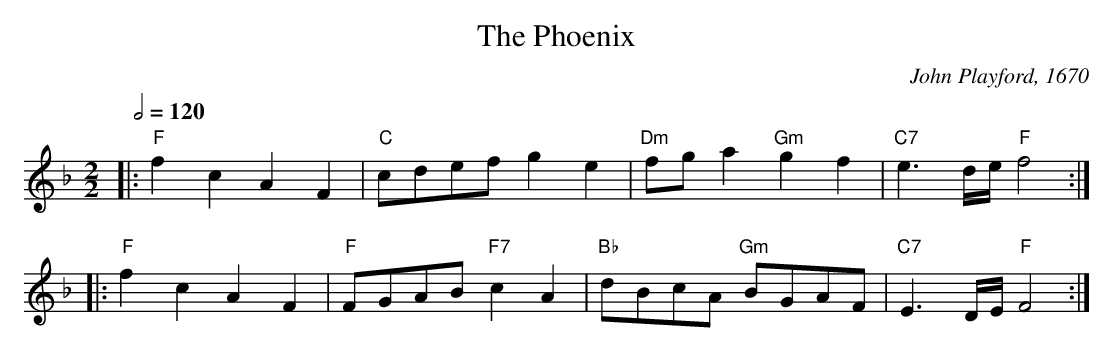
X:1
T:The Phoenix
M:2/2
L:1/8
C:John Playford, 1670
Q:1/2=120
K:F
|: "F"f2 c2 A2 F2 | "C"cdef g2 e2 | "Dm"fg a2 "Gm"g2 f2 | "C7"e3 d/e/ "F"f4 :|
|: "F"f2 c2 A2 F2 | "F"FGAB "F7"c2 A2 | "Bb"dBcA "Gm"BGAF | "C7"E3 D/E/ "F"F4 :|
